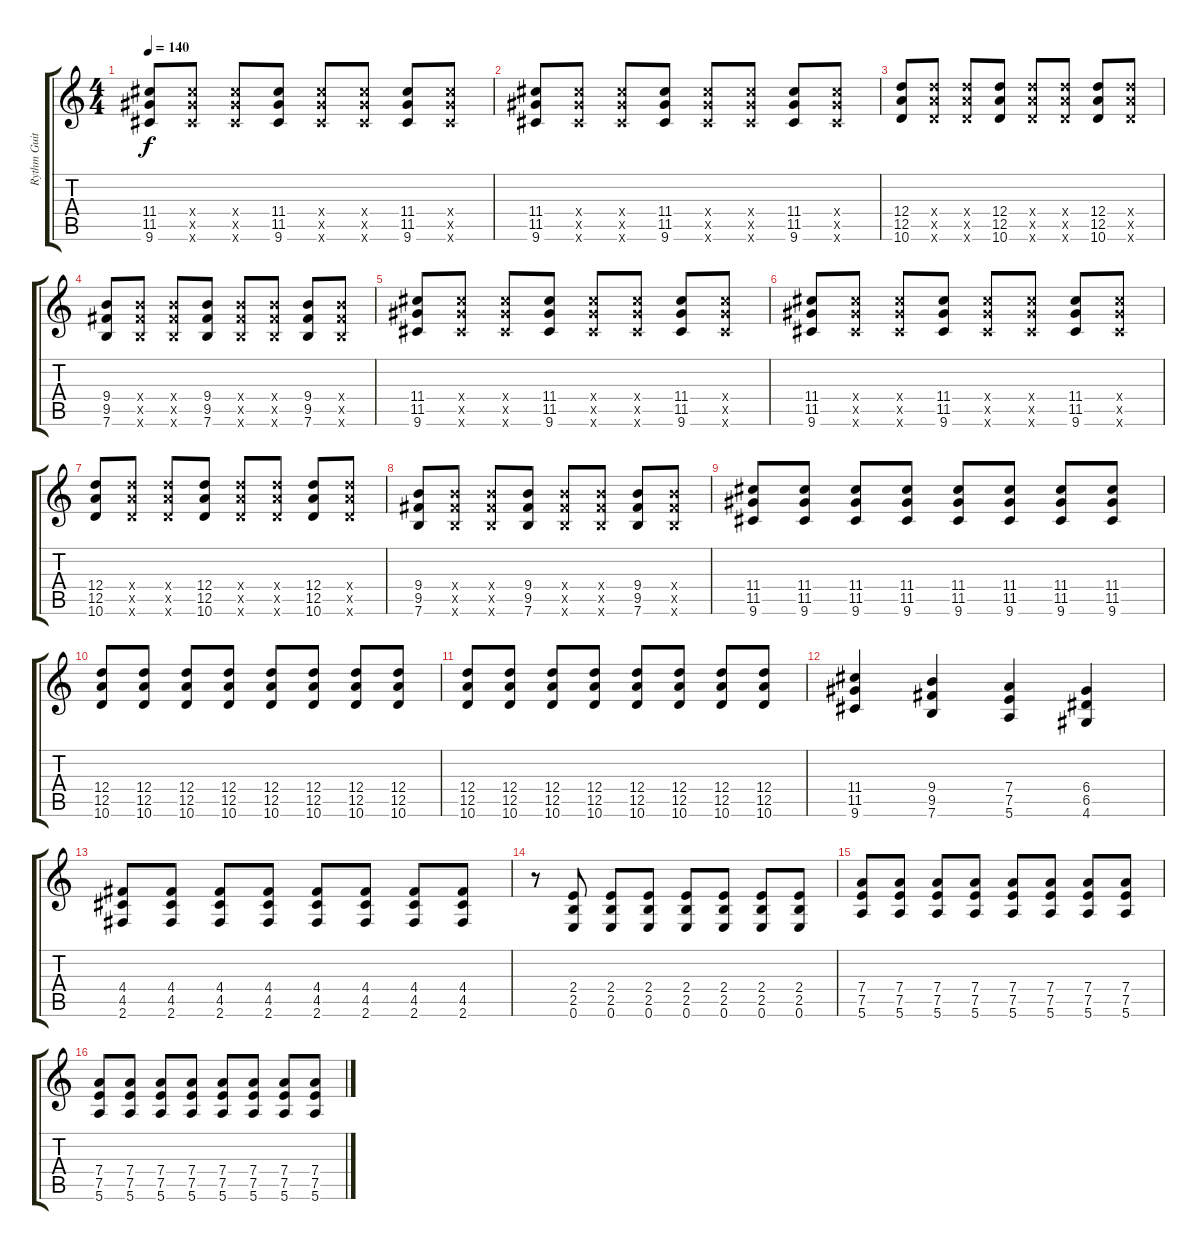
\track ("Rythm Guitar" "Rythm Guit") {instrument overdrivenguitar}
\staff {score tabs}
\tuning (E4 B3 G3 D3 A2 E2) {hide}
\ts (4 4)
\tempo 140
\clef g2
\ks c
(11.4 11.5 9.6).8{dy f} (11.4{x} 11.5{x} 9.6{x}).8 (11.4{x} 11.5{x} 9.6{x}).8 (11.4 11.5 9.6).8 (11.4{x} 11.5{x} 9.6{x}).8 (11.4{x} 11.5{x} 9.6{x}).8 (11.4 11.5 9.6).8 (11.4{x} 11.5{x} 9.6{x}).8 |
(11.4 11.5 9.6).8 (11.4{x} 11.5{x} 9.6{x}).8 (11.4{x} 11.5{x} 9.6{x}).8 (11.4 11.5 9.6).8 (11.4{x} 11.5{x} 9.6{x}).8 (11.4{x} 11.5{x} 9.6{x}).8 (11.4 11.5 9.6).8 (11.4{x} 11.5{x} 9.6{x}).8 |
(12.4 12.5 10.6).8 (12.4{x} 12.5{x} 10.6{x}).8 (12.4{x} 12.5{x} 10.6{x}).8 (12.4 12.5 10.6).8 (12.4{x} 12.5{x} 10.6{x}).8 (12.4{x} 12.5{x} 10.6{x}).8 (12.4 12.5 10.6).8 (12.4{x} 12.5{x} 10.6{x}).8 |
(9.4 9.5 7.6).8 (9.4{x} 9.5{x} 7.6{x}).8 (9.4{x} 9.5{x} 7.6{x}).8 (9.4 9.5 7.6).8 (9.4{x} 9.5{x} 7.6{x}).8 (9.4{x} 9.5{x} 7.6{x}).8 (9.4 9.5 7.6).8 (9.4{x} 9.5{x} 7.6{x}).8 |
(11.4 11.5 9.6).8 (11.4{x} 11.5{x} 9.6{x}).8 (11.4{x} 11.5{x} 9.6{x}).8 (11.4 11.5 9.6).8 (11.4{x} 11.5{x} 9.6{x}).8 (11.4{x} 11.5{x} 9.6{x}).8 (11.4 11.5 9.6).8 (11.4{x} 11.5{x} 9.6{x}).8 |
(11.4 11.5 9.6).8 (11.4{x} 11.5{x} 9.6{x}).8 (11.4{x} 11.5{x} 9.6{x}).8 (11.4 11.5 9.6).8 (11.4{x} 11.5{x} 9.6{x}).8 (11.4{x} 11.5{x} 9.6{x}).8 (11.4 11.5 9.6).8 (11.4{x} 11.5{x} 9.6{x}).8 |
(12.4 12.5 10.6).8 (12.4{x} 12.5{x} 10.6{x}).8 (12.4{x} 12.5{x} 10.6{x}).8 (12.4 12.5 10.6).8 (12.4{x} 12.5{x} 10.6{x}).8 (12.4{x} 12.5{x} 10.6{x}).8 (12.4 12.5 10.6).8 (12.4{x} 12.5{x} 10.6{x}).8 |
(9.4 9.5 7.6).8 (9.4{x} 9.5{x} 7.6{x}).8 (9.4{x} 9.5{x} 7.6{x}).8 (9.4 9.5 7.6).8 (9.4{x} 9.5{x} 7.6{x}).8 (9.4{x} 9.5{x} 7.6{x}).8 (9.4 9.5 7.6).8 (9.4{x} 9.5{x} 7.6{x}).8 |
(11.4 11.5 9.6).8 (11.4 11.5 9.6).8 (11.4 11.5 9.6).8 (11.4 11.5 9.6).8 (11.4 11.5 9.6).8 (11.4 11.5 9.6).8 (11.4 11.5 9.6).8 (11.4 11.5 9.6).8 |
(12.4 12.5 10.6).8 (12.4 12.5 10.6).8 (12.4 12.5 10.6).8 (12.4 12.5 10.6).8 (12.4 12.5 10.6).8 (12.4 12.5 10.6).8 (12.4 12.5 10.6).8 (12.4 12.5 10.6).8 |
(12.4 12.5 10.6).8 (12.4 12.5 10.6).8 (12.4 12.5 10.6).8 (12.4 12.5 10.6).8 (12.4 12.5 10.6).8 (12.4 12.5 10.6).8 (12.4 12.5 10.6).8 (12.4 12.5 10.6).8 |
(11.4 11.5 9.6).4 (9.4 9.5 7.6).4 (7.4 7.5 5.6).4 (6.4 6.5 4.6).4 |
(4.4 4.5 2.6).8 (4.4 4.5 2.6).8 (4.4 4.5 2.6).8 (4.4 4.5 2.6).8 (4.4 4.5 2.6).8 (4.4 4.5 2.6).8 (4.4 4.5 2.6).8 (4.4 4.5 2.6).8 |
r.8 (2.4 2.5 0.6).8 (2.4 2.5 0.6).8 (2.4 2.5 0.6).8 (2.4 2.5 0.6).8 (2.4 2.5 0.6).8 (2.4 2.5 0.6).8 (2.4 2.5 0.6).8 |
(7.4 7.5 5.6).8 (7.4 7.5 5.6).8 (7.4 7.5 5.6).8 (7.4 7.5 5.6).8 (7.4 7.5 5.6).8 (7.4 7.5 5.6).8 (7.4 7.5 5.6).8 (7.4 7.5 5.6).8 |
(7.4 7.5 5.6).8 (7.4 7.5 5.6).8 (7.4 7.5 5.6).8 (7.4 7.5 5.6).8 (7.4 7.5 5.6).8 (7.4 7.5 5.6).8 (7.4 7.5 5.6).8 (7.4 7.5 5.6).8
